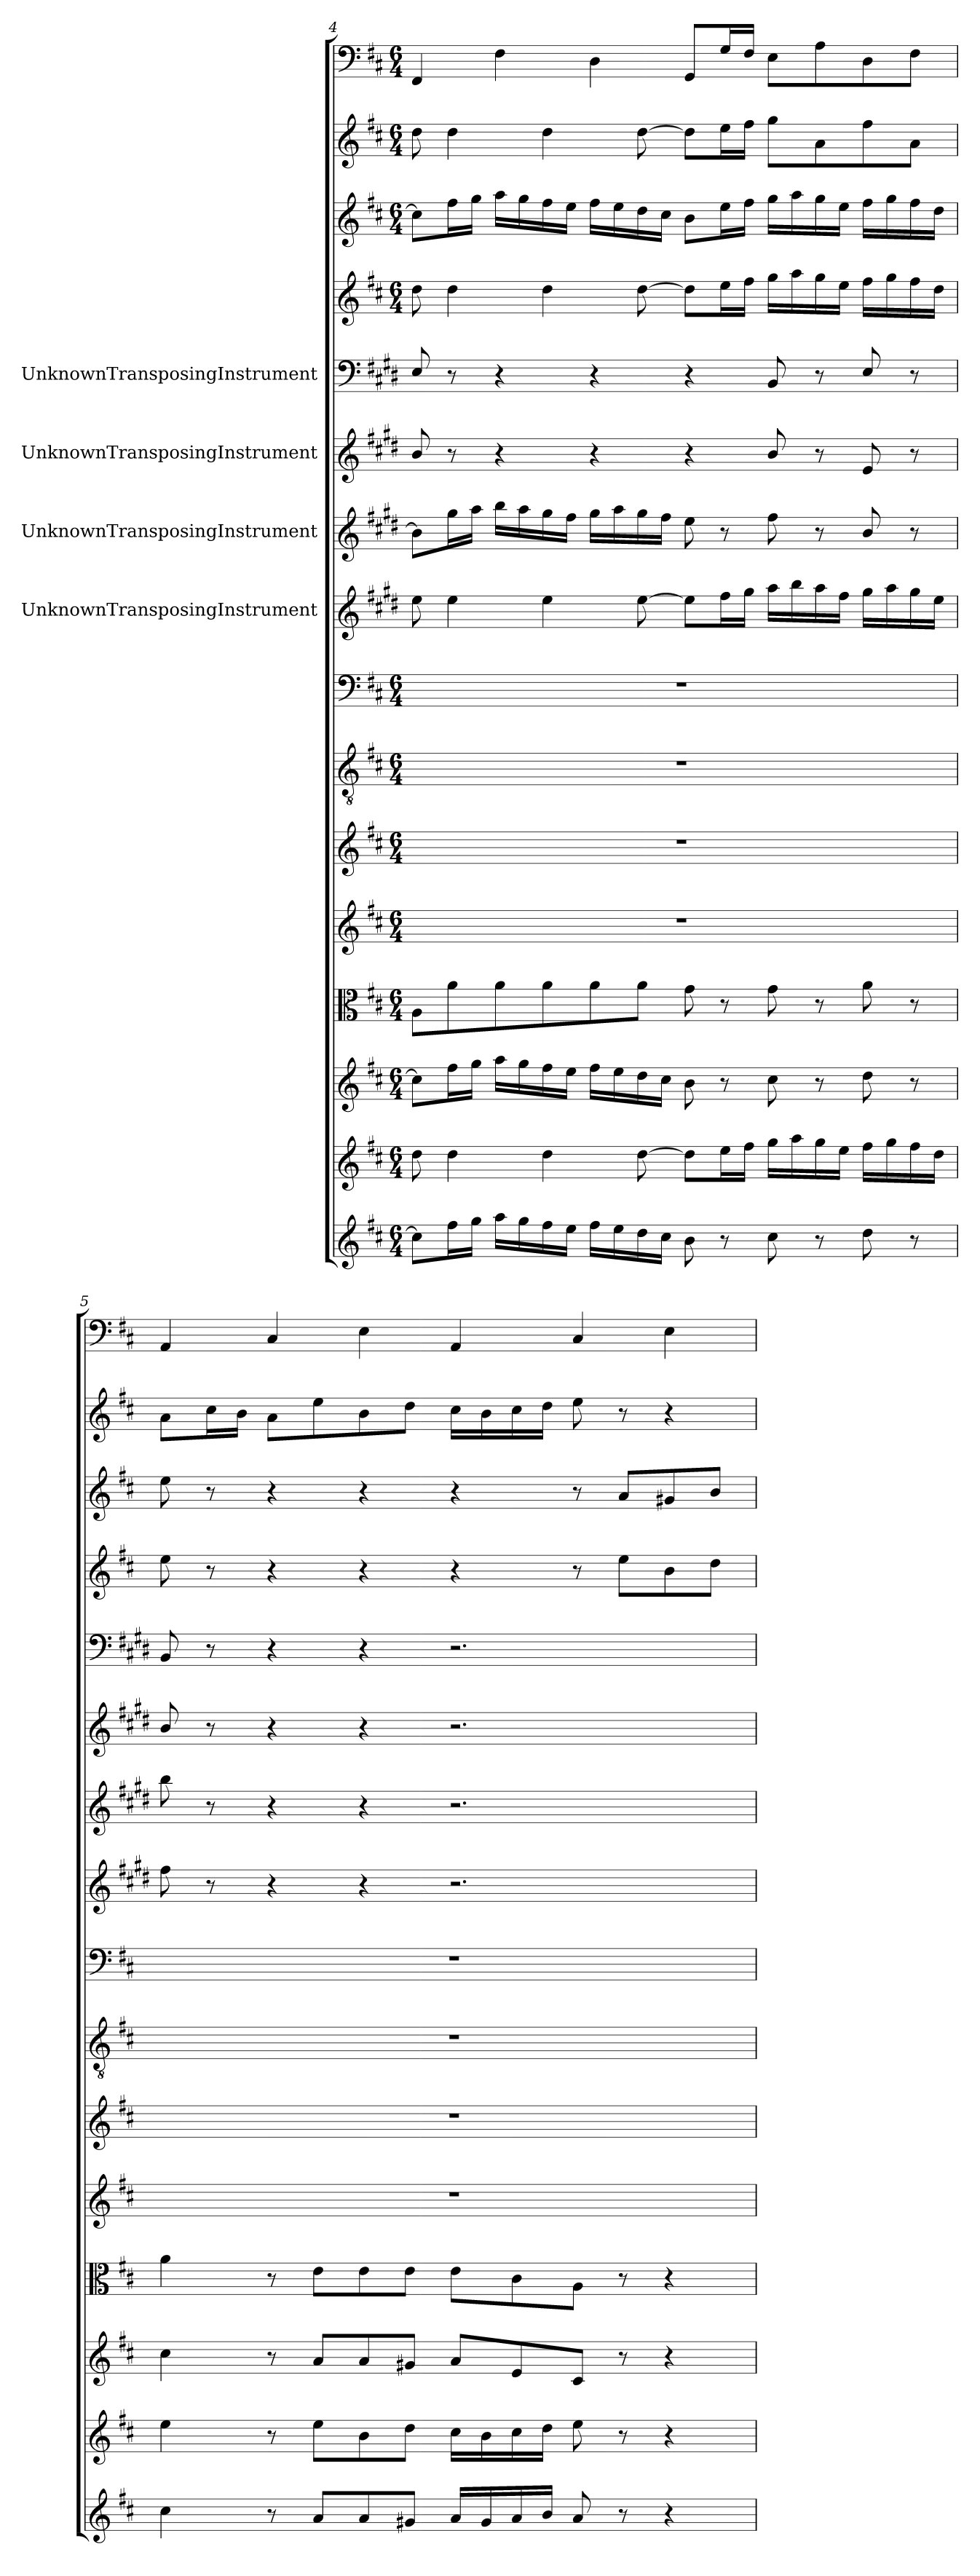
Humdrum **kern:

**kern	**kern	**kern	**kern	**kern	**kern	**kern	**kern	**kern	**kern	**kern	**kern	**kern	**kern	**kern	**kern
*part16	*part15	*part14	*part13	*part12	*part11	*part10	*part9	*part8	*part7	*part6	*part5	*part4	*part3	*part2	*part1
*staff16	*staff15	*staff14	*staff13	*staff12	*staff11	*staff10	*staff9	*staff8	*staff7	*staff6	*staff5	*staff4	*staff3	*staff2	*staff1
*	*	*	*	*	*	*	*	*I"UnknownTransposingInstrument	*I"UnknownTransposingInstrument	*I"UnknownTransposingInstrument	*I"UnknownTransposingInstrument	*	*	*	*
*clefG2	*clefG2	*clefG2	*clefC3	*clefG2	*clefG2	*clefGv2	*clefF4	*clefG2	*clefG2	*clefG2	*clefF4	*clefG2	*clefG2	*clefG2	*clefF4
*	*	*	*	*	*	*	*	*ITrd1c2	*ITrd1c2	*ITrd1c2	*ITrd1c2	*	*	*	*
*k[f#c#]	*k[f#c#]	*k[f#c#]	*k[f#c#]	*k[f#c#]	*k[f#c#]	*k[f#c#]	*k[f#c#]	*k[f#c#]	*k[f#c#]	*k[f#c#]	*k[f#c#]	*k[f#c#]	*k[f#c#]	*k[f#c#]	*k[f#c#]
*D:	*D:	*D:	*D:	*D:	*D:	*D:	*D:	*	*	*	*	*D:	*D:	*D:	*D:
*M6/4	*M6/4	*M6/4	*M6/4	*M6/4	*M6/4	*M6/4	*M6/4	*	*	*	*	*M6/4	*M6/4	*M6/4	*M6/4
=4	=4	=4	=4	=4	=4	=4	=4	=4	=4	=4	=4	=4	=4	=4	=4
8cc#\L]	8dd\	8cc#\L]	8A\L	1.r	1.r	1.r	1.r	8dd\	8a\L]	8a/	8D/	8dd\	8cc#\L]	8dd\	4FF#/
16ff#\L	4dd\	16ff#\L	8a\	.	.	.	.	4dd\	16ff#\L	8r	8r	4dd\	16ff#\L	4dd\	.
16gg\JJ	.	16gg\JJ	.	.	.	.	.	.	16gg\JJ	.	.	.	16gg\JJ	.	.
16aa\LL	.	16aa\LL	8a\	.	.	.	.	.	16aa\LL	4r	4r	.	16aa\LL	.	4F#\
16gg\	.	16gg\	.	.	.	.	.	.	16gg\	.	.	.	16gg\	.	.
16ff#\	4dd\	16ff#\	8a\	.	.	.	.	4dd\	16ff#\	.	.	4dd\	16ff#\	4dd\	.
16ee\JJ	.	16ee\JJ	.	.	.	.	.	.	16ee\JJ	.	.	.	16ee\JJ	.	.
16ff#\LL	.	16ff#\LL	8a\	.	.	.	.	.	16ff#\LL	4r	4r	.	16ff#\LL	.	4D\
16ee\	.	16ee\	.	.	.	.	.	.	16gg\	.	.	.	16ee\	.	.
16dd\	[8dd\	16dd\	8a\J	.	.	.	.	[8dd\	16ff#\	.	.	[8dd\	16dd\	[8dd\	.
16cc#\JJ	.	16cc#\JJ	.	.	.	.	.	.	16ee\JJ	.	.	.	16cc#\JJ	.	.
8b\	8dd\L]	8b\	8g\	.	.	.	.	8dd\L]	8dd\	4r	4r	8dd\L]	8b\L	8dd\L]	8GG/L
8r	16ee\L	8r	8r	.	.	.	.	16ee\L	8r	.	.	16ee\L	16ee\L	16ee\L	16G/L
.	16ff#\JJ	.	.	.	.	.	.	16ff#\JJ	.	.	.	16ff#\JJ	16ff#\JJ	16ff#\JJ	16F#/JJ
8cc#\	16gg\LL	8cc#\	8g\	.	.	.	.	16gg\LL	8ee\	8a/	8AA/	16gg\LL	16gg\LL	8gg\L	8E\L
.	16aa\	.	.	.	.	.	.	16aa\	.	.	.	16aa\	16aa\	.	.
8r	16gg\	8r	8r	.	.	.	.	16gg\	8r	8r	8r	16gg\	16gg\	8a\	8A\
.	16ee\JJ	.	.	.	.	.	.	16ee\JJ	.	.	.	16ee\JJ	16ee\JJ	.	.
8dd\	16ff#\LL	8dd\	8a\	.	.	.	.	16ff#\LL	8a/	8d/	8D/	16ff#\LL	16ff#\LL	8ff#\	8D\
.	16gg\	.	.	.	.	.	.	16gg\	.	.	.	16gg\	16gg\	.	.
8r	16ff#\	8r	8r	.	.	.	.	16ff#\	8r	8r	8r	16ff#\	16ff#\	8a\J	8F#\J
.	16dd\JJ	.	.	.	.	.	.	16dd\JJ	.	.	.	16dd\JJ	16dd\JJ	.	.
=5	=5	=5	=5	=5	=5	=5	=5	=5	=5	=5	=5	=5	=5	=5	=5
4cc#\	4ee\	4cc#\	4a\	1.r	1.r	1.r	1.r	8ee\	8aa\	8a/	8AA/	8ee\	8ee\	8a\L	4AA/
.	.	.	.	.	.	.	.	8r	8r	8r	8r	8r	8r	16cc#\L	.
.	.	.	.	.	.	.	.	.	.	.	.	.	.	16b\JJ	.
8r	8r	8r	8r	.	.	.	.	4r	4r	4r	4r	4r	4r	8a\L	4C#/
8a/L	8ee\L	8a/L	8e\L	.	.	.	.	.	.	.	.	.	.	8ee\	.
8a/	8b\	8a/	8e\	.	.	.	.	4r	4r	4r	4r	4r	4r	8b\	4E\
8g#X/J	8dd\J	8g#X/J	8e\J	.	.	.	.	.	.	.	.	.	.	8dd\J	.
16a/LL	16cc#\LL	8a/L	8e\L	.	.	.	.	2.r	2.r	2.r	2.r	4r	4r	16cc#\LL	4AA/
16g#/	16b\	.	.	.	.	.	.	.	.	.	.	.	.	16b\	.
16a/	16cc#\	8e/	8c#\	.	.	.	.	.	.	.	.	.	.	16cc#\	.
16b/JJ	16dd\JJ	.	.	.	.	.	.	.	.	.	.	.	.	16dd\JJ	.
8a/	8ee\	8c#/J	8A\J	.	.	.	.	.	.	.	.	8r	8r	8ee\	4C#/
8r	8r	8r	8r	.	.	.	.	.	.	.	.	8ee\L	8a/L	8r	.
4r	4r	4r	4r	.	.	.	.	.	.	.	.	8b\	8g#X/	4r	4E\
.	.	.	.	.	.	.	.	.	.	.	.	8dd\J	8b/J	.	.
=	=	=	=	=	=	=	=	=	=	=	=	=	=	=	=
*-	*-	*-	*-	*-	*-	*-	*-	*-	*-	*-	*-	*-	*-	*-	*-
